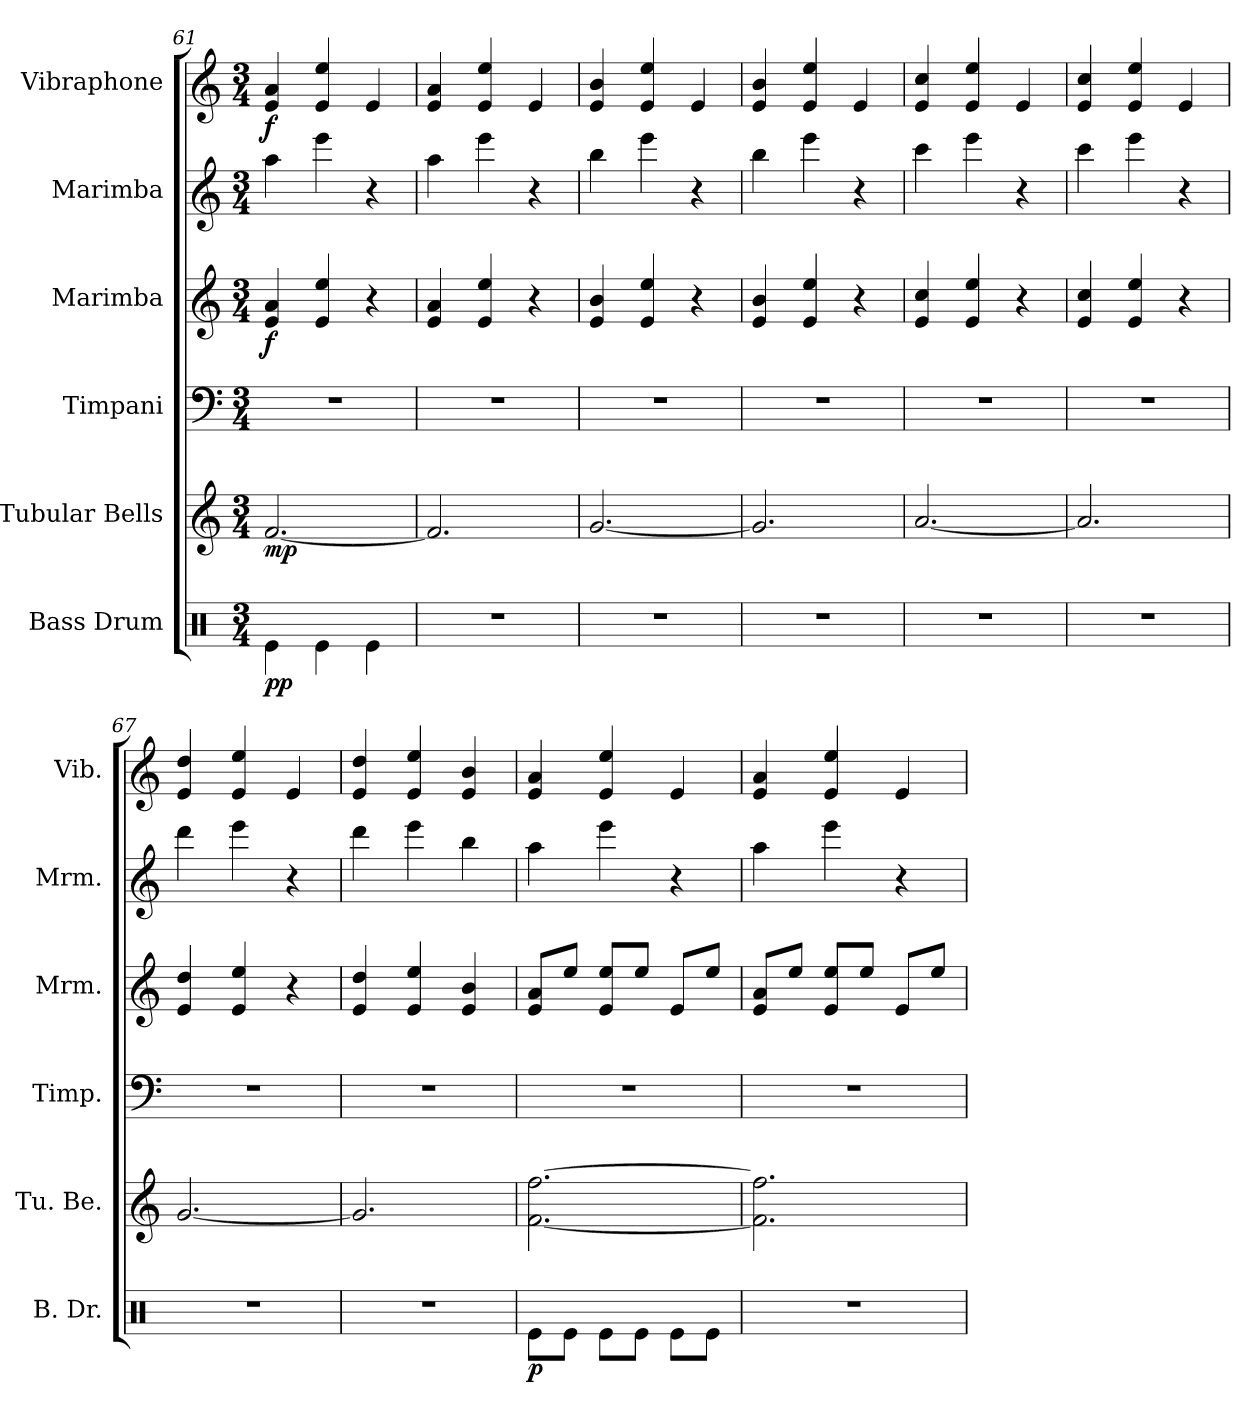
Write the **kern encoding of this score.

**kern	**dynam	**kern	**dynam	**kern	**kern	**dynam	**kern	**kern	**dynam
*part6	*part6	*part5	*part5	*part4	*part3	*part3	*part2	*part1	*part1
*staff6	*staff6	*staff5	*staff5	*staff4	*staff3	*staff3	*staff2	*staff1	*staff1
*I"Bass Drum	*	*I"Tubular Bells	*	*I"Timpani	*I"Marimba	*	*I"Marimba	*I"Vibraphone	*
*I'B. Dr.	*	*I'Tu. Be.	*	*I'Timp.	*I'Mrm.	*	*I'Mrm.	*I'Vib.	*
*clefX	*	*clefG2	*	*clefF4	*clefG2	*	*clefG2	*clefG2	*
*k[]	*	*k[]	*	*k[]	*k[]	*	*k[]	*k[]	*
*M3/4	*	*M3/4	*	*M3/4	*M3/4	*	*M3/4	*M3/4	*
=61	=61	=61	=61	=61	=61	=61	=61	=61	=61
!	!LO:DY:b	!	!LO:DY:b	!	!	!LO:DY:b	!	!	!LO:DY:b
4Re\	pp	[2.f/	mp	2.r	4e/ 4a/	f	4aa\	4e/ 4a/	f
4Re\	.	.	.	.	4e/ 4ee/	.	4eee\	4e/ 4ee/	.
4Re\	.	.	.	.	4r	.	4r	4e/	.
!!LO:LB:g=z
=62	=62	=62	=62	=62	=62	=62	=62	=62	=62
2.r	.	2.f/]	.	2.r	4e/ 4a/	.	4aa\	4e/ 4a/	.
.	.	.	.	.	4e/ 4ee/	.	4eee\	4e/ 4ee/	.
.	.	.	.	.	4r	.	4r	4e/	.
=63	=63	=63	=63	=63	=63	=63	=63	=63	=63
2.r	.	[2.g/	.	2.r	4e/ 4b/	.	4bb\	4e/ 4b/	.
.	.	.	.	.	4e/ 4ee/	.	4eee\	4e/ 4ee/	.
.	.	.	.	.	4r	.	4r	4e/	.
=64	=64	=64	=64	=64	=64	=64	=64	=64	=64
2.r	.	2.g/]	.	2.r	4e/ 4b/	.	4bb\	4e/ 4b/	.
.	.	.	.	.	4e/ 4ee/	.	4eee\	4e/ 4ee/	.
.	.	.	.	.	4r	.	4r	4e/	.
=65	=65	=65	=65	=65	=65	=65	=65	=65	=65
2.r	.	[2.a/	.	2.r	4e/ 4cc/	.	4ccc\	4e/ 4cc/	.
.	.	.	.	.	4e/ 4ee/	.	4eee\	4e/ 4ee/	.
.	.	.	.	.	4r	.	4r	4e/	.
=66	=66	=66	=66	=66	=66	=66	=66	=66	=66
2.r	.	2.a/]	.	2.r	4e/ 4cc/	.	4ccc\	4e/ 4cc/	.
.	.	.	.	.	4e/ 4ee/	.	4eee\	4e/ 4ee/	.
.	.	.	.	.	4r	.	4r	4e/	.
=67	=67	=67	=67	=67	=67	=67	=67	=67	=67
2.r	.	[2.g/	.	2.r	4e/ 4dd/	.	4ddd\	4e/ 4dd/	.
.	.	.	.	.	4e/ 4ee/	.	4eee\	4e/ 4ee/	.
.	.	.	.	.	4r	.	4r	4e/	.
=68	=68	=68	=68	=68	=68	=68	=68	=68	=68
2.r	.	2.g/]	.	2.r	4e/ 4dd/	.	4ddd\	4e/ 4dd/	.
.	.	.	.	.	4e/ 4ee/	.	4eee\	4e/ 4ee/	.
.	.	.	.	.	4e/ 4b/	.	4bb\	4e/ 4b/	.
=69	=69	=69	=69	=69	=69	=69	=69	=69	=69
!	!LO:DY:b	!	!	!	!	!	!	!	!
8Re\L	p	[2.f\ [2.ff\	.	2.r	8e/ 8a/L	.	4aa\	4e/ 4a/	.
8Re\J	.	.	.	.	8ee/J	.	.	.	.
8Re\L	.	.	.	.	8e/ 8ee/L	.	4eee\	4e/ 4ee/	.
8Re\J	.	.	.	.	8ee/J	.	.	.	.
8Re\L	.	.	.	.	8e/L	.	4r	4e/	.
8Re\J	.	.	.	.	8ee/J	.	.	.	.
!!LO:PB:g=z
=70	=70	=70	=70	=70	=70	=70	=70	=70	=70
2.r	.	2.f\] 2.ff\]	.	2.r	8e/ 8a/L	.	4aa\	4e/ 4a/	.
.	.	.	.	.	8ee/J	.	.	.	.
.	.	.	.	.	8e/ 8ee/L	.	4eee\	4e/ 4ee/	.
.	.	.	.	.	8ee/J	.	.	.	.
.	.	.	.	.	8e/L	.	4r	4e/	.
.	.	.	.	.	8ee/J	.	.	.	.
=	=	=	=	=	=	=	=	=	=
*-	*-	*-	*-	*-	*-	*-	*-	*-	*-
